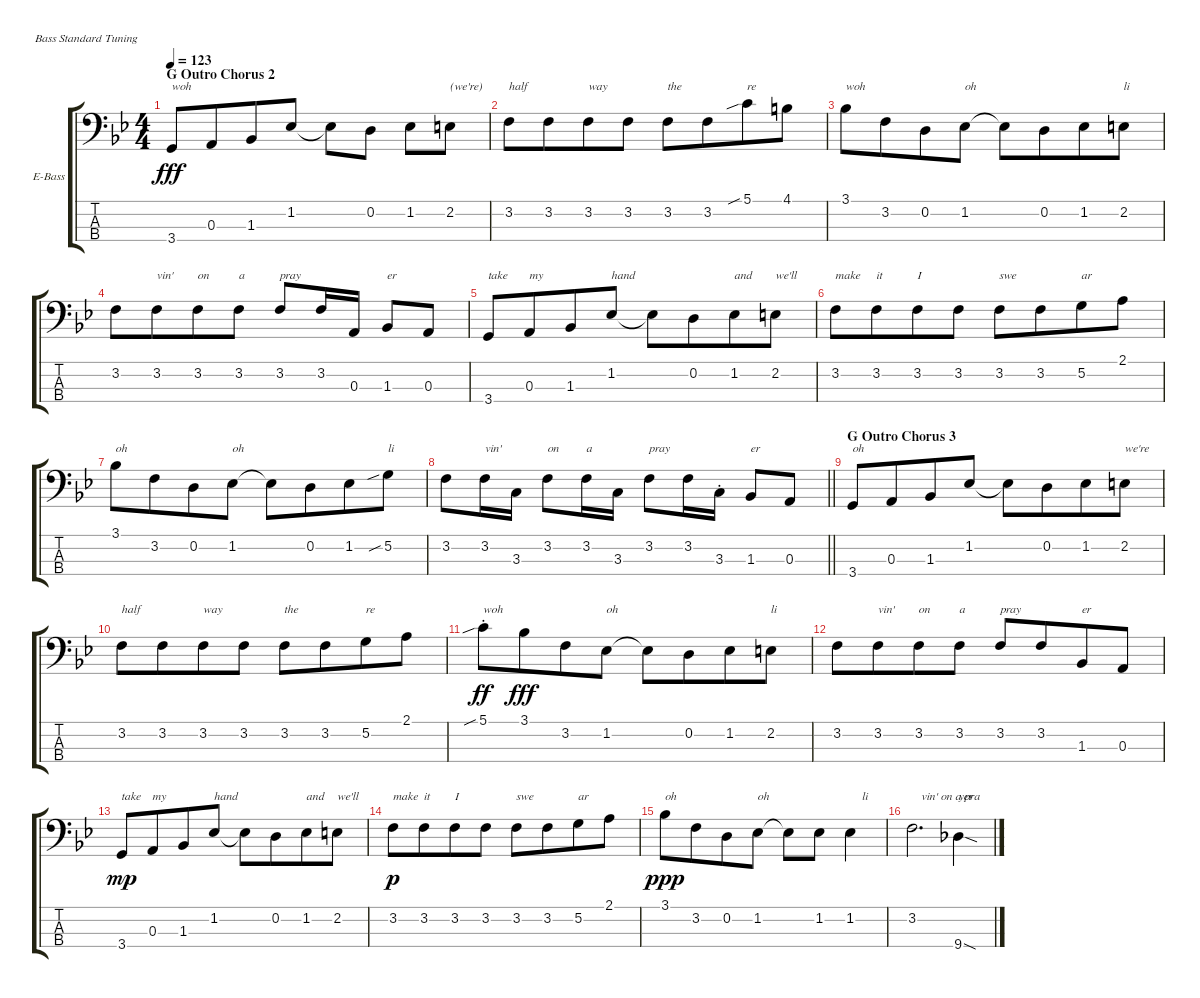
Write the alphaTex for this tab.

\bracketExtendMode groupsimilarinstruments
\firstSystemTrackNameOrientation horizontal
\otherSystemsTrackNameOrientation horizontal
\track ("bass" "E-Bass") {instrument electricbasspick}
\staff {score tabs}
\tuning (G2 D2 A1 E1)
\ts (4 4)
\section ("" "G Outro Chorus 2")
\tempo 123
\clef f4
\ks bb
3.4.8{txt "woh" dy fff} 0.3.8{beam merge} 1.3.8 1.2.8 1.2{t}.8 0.2.8 1.2.8 2.2.8{txt "(we're)"} |
3.2.8{txt "half"} 3.2.8{beam merge} 3.2.8{txt "way"} 3.2.8 3.2.8{txt "the"} 3.2.8{beam merge} 5.1{sib}.8{txt "re"} 4.1.8 |
3.1.8{txt "woh"} 3.2.8{beam merge} 0.2.8 1.2.8{txt "oh"} 1.2{t}.8 0.2.8{beam merge} 1.2.8 2.2.8{txt "li"} |
3.2.8 3.2.8{txt "vin'" beam merge} 3.2.8{txt "on"} 3.2.8{txt "a"} 3.2.8{txt "pray"} 3.2.16 0.3.16 1.3.8{txt "er"} 0.3.8 |
3.4.8{txt "take"} 0.3.8{txt "my" beam merge} 1.3.8 1.2.8{txt "hand"} 1.2{t}.8 0.2.8{beam merge} 1.2.8{txt "and"} 2.2.8{txt "we'll"} |
3.2.8{txt "make"} 3.2.8{txt "it" beam merge} 3.2.8{txt "I"} 3.2.8 3.2.8{txt "swe"} 3.2.8{beam merge} 5.2.8{txt "ar"} 2.1.8 |
3.1.8{txt "oh"} 3.2.8{beam merge} 0.2.8 1.2.8{txt "oh"} 1.2{t}.8 0.2.8{beam merge} 1.2.8 5.2{sib}.8{txt "li"} |
\barLineRight lightlight
3.2.8 3.2.16{txt "vin'"} 3.3.16 3.2.8{txt "on"} 3.2.16{txt "a"} 3.3.16 3.2.8{txt "pray"} 3.2.16 3.3{st}.16 1.3.8{txt "er"} 0.3.8 |
\section ("" "G Outro Chorus 3")
3.4.8{txt "oh"} 0.3.8{beam merge} 1.3.8 1.2.8 1.2{t}.8 0.2.8{beam merge} 1.2.8 2.2.8{txt "we're"} |
3.2.8{txt "half"} 3.2.8{beam merge} 3.2.8{txt "way"} 3.2.8 3.2.8{txt "the"} 3.2.8{beam merge} 5.2.8{txt "re"} 2.1.8 |
5.1{sib st}.8{txt "woh" dy ff} 3.1.8{dy fff beam merge} 3.2.8 1.2.8{txt "oh"} 1.2{t}.8 0.2.8{beam merge} 1.2.8 2.2.8{txt "li"} |
3.2.8 3.2.8{txt "vin'" beam merge} 3.2.8{txt "on"} 3.2.8{txt "a"} 3.2.8{txt "pray"} 3.2.8{beam merge} 1.3.8{txt "er"} 0.3.8 |
3.4.8{txt "take" dy mp} 0.3.8{txt "my" beam merge} 1.3.8 1.2.8{txt "hand"} 1.2{t}.8 0.2.8{beam merge} 1.2.8{txt "and"} 2.2.8{txt "we'll"} |
3.2.8{txt "make" dy p} 3.2.8{txt "it" beam merge} 3.2.8{txt "I"} 3.2.8 3.2.8{txt "swe"} 3.2.8{beam merge} 5.2.8{txt "ar"} 2.1.8 |
3.1.8{txt "oh" dy ppp} 3.2.8{beam merge} 0.2.8 1.2.8{txt "oh"} 1.2{t}.8 1.2.8 1.2.4{txt "    li"} |
3.2.2{d txt "   vin' on a pra"} 9.4{sod}.4{txt "yer"}
